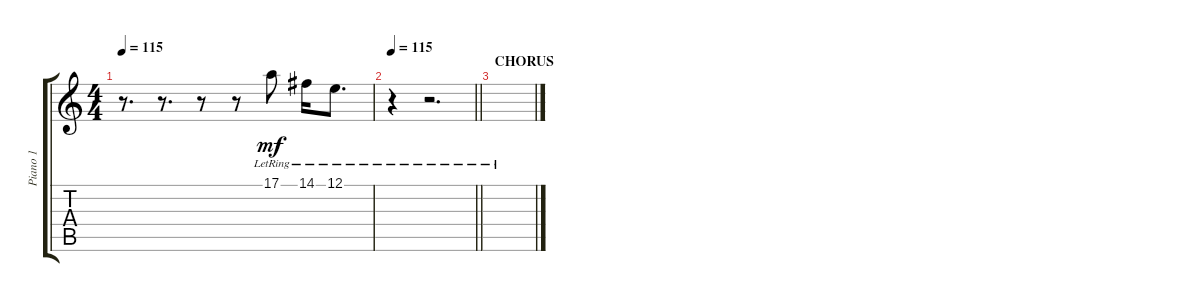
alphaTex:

\track ("Piano 1" "Piano 1") {instrument brightacousticpiano}
\staff {score tabs}
\tuning (E4 B3 G3 D3 A2 E2) {hide}
\ts (4 4)
\tempo 115
\clef g2
\ks c
r.8{d dy mf} r.8{d} r.8 r.8 17.1{lr}.8 14.1{lr}.16 12.1{lr}.8{d} |
\tempo 115
\barLineRight lightlight
r.4 r.2{d} |
\section ("" "CHORUS")
